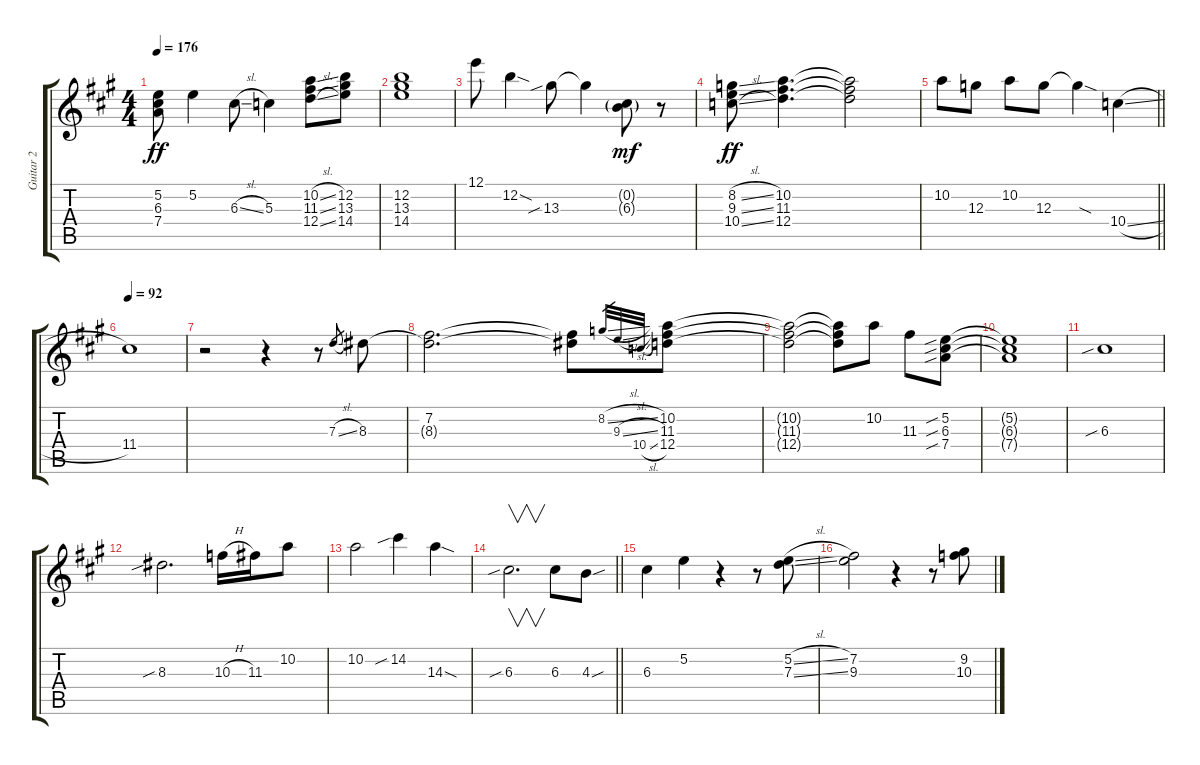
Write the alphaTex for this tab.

\track ("Guitar 2" "Guitar 2") {instrument overdrivenguitar}
\staff {score tabs}
\tuning (E4 B3 G3 D3 A2 E2) {hide}
\ts (4 4)
\tempo 176
\clef g2
\ks a
(5.2{t} 6.3{t} 7.4{t}).8{dy ff} 5.2.4 6.3{sl}.8 5.3.4 (10.2{sl} 11.3{sl} 12.4{sl}).8 (12.2 13.3 14.4).8 |
(12.2 13.3 14.4).1 |
12.1.8 12.2{sod}.4 13.3{sib}.8 13.3{t}.4 (0.2{g} 6.3{g}).8{dy mf} r.8 |
(8.2{sl} 9.3{sl} 10.4{sl}).8{dy ff} (10.2 11.3 12.4).4{d} (10.2{t} 11.3{t} 12.4{t}).2 |
\barLineRight lightlight
10.2.8 12.3.8 10.2.8 12.3.8 12.3{sod t}.4 10.4{sl}.4 |
\tempo 92
11.4.1 |
r.2 r.4 r.8 7.3{sl}.8{gr} 8.3.8 |
(7.2 8.3{t}).2{d} (7.2{t} 8.3{t}).8 8.2{sl}.32{gr} 9.3{sl}.32{gr} 10.4{sl}.32{gr} (10.2 11.3 12.4).8 |
(10.2{t} 11.3{t} 12.4{t}).2 (10.2{t} 11.3{t} 12.4{t}).8 10.2.8 11.3.8 (5.2{sib} 6.3{sib} 7.4{sib}).8 |
(5.2{t} 6.3{t} 7.4{t}).1 |
6.3{sib}.1 |
8.3{sib}.2{d} 10.3{h}.16 11.3.16 10.2.8 |
10.2.2 14.2{sib}.4 14.3{sod}.4 |
\barLineRight lightlight
6.3{sib}.2{v d} 6.3.8 4.3{sou}.8 |
6.3.4 5.2.4 r.4 r.8 (5.2{sl} 7.3{ss}).8 |
(7.2 9.3).2 r.4 r.8 (9.2{sl} 10.3{sl}).8
